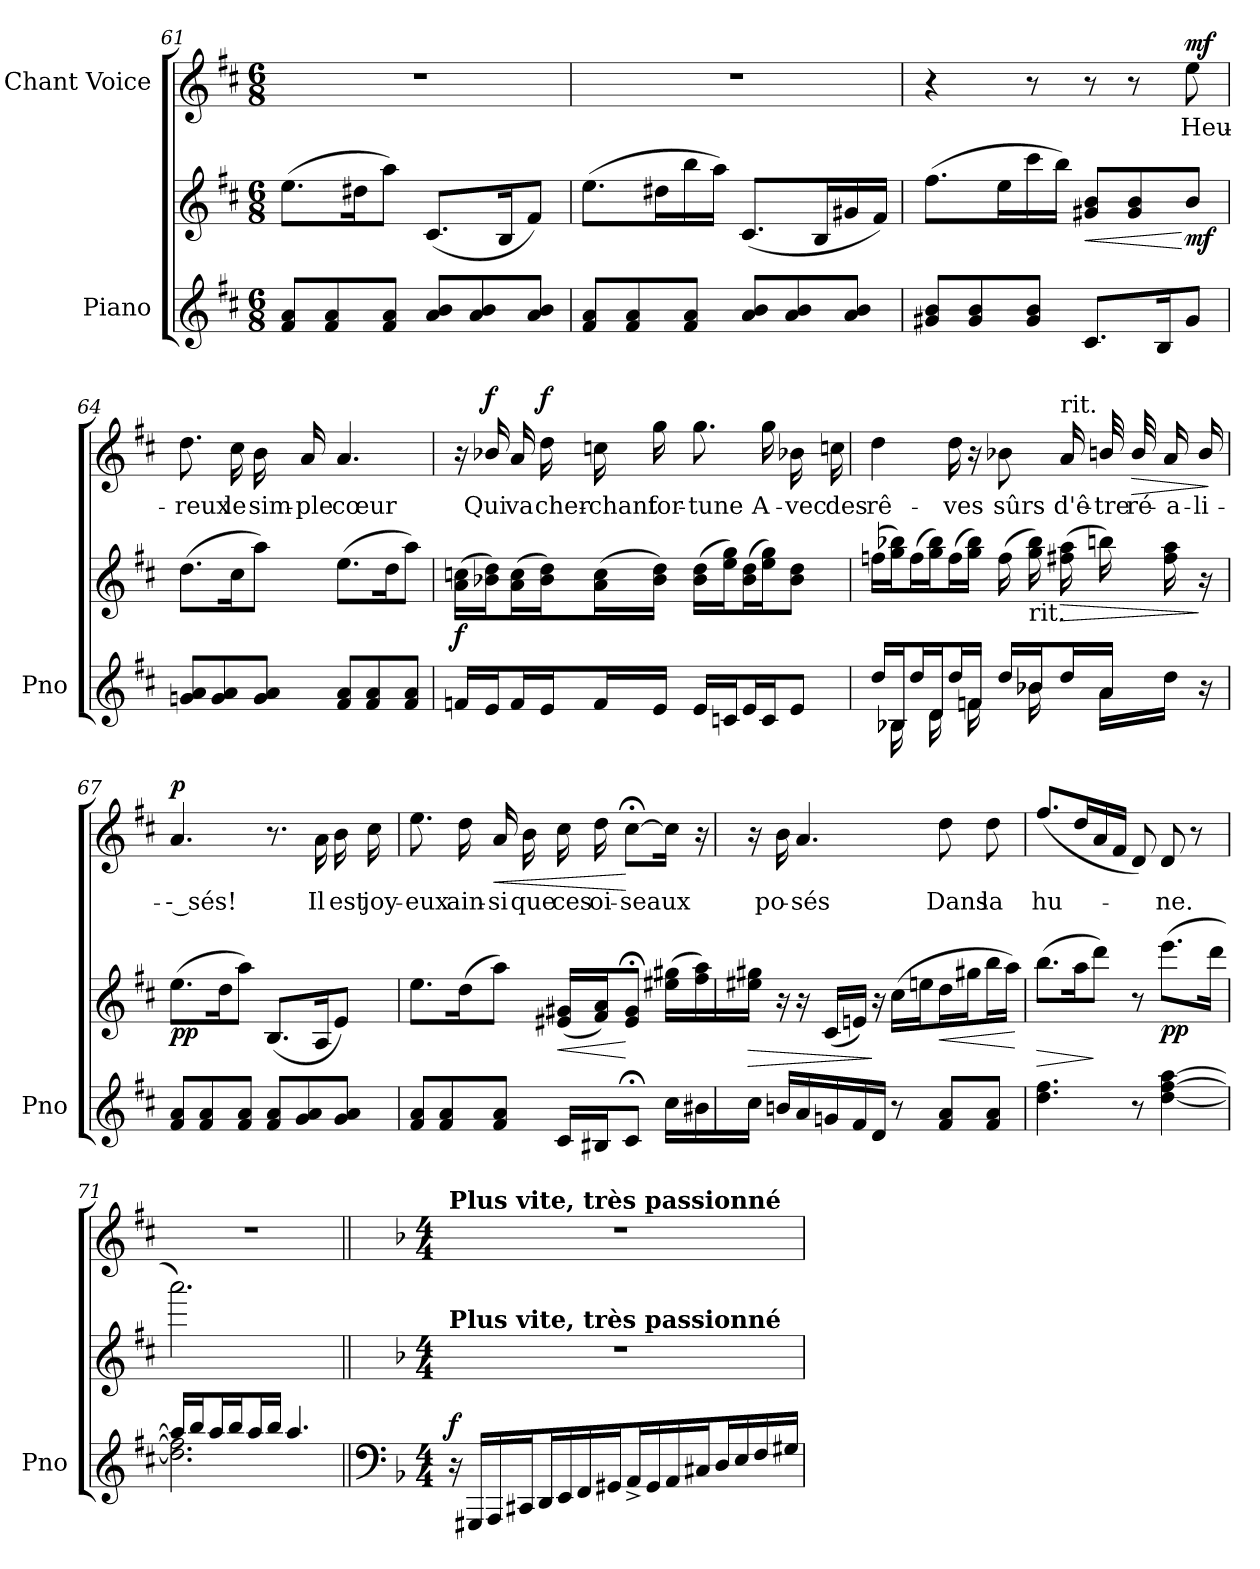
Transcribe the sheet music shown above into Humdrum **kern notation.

**kern	**kern	**dynam	**kern	**text	**dynam
*part2	*part2	*part2	*part1	*part1	*part1
*staff3	*staff2	*staff2/3	*staff1	*staff1	*staff1
*I"Piano	*	*	*I"Chant Voice	*	*
*I'Pno	*	*	*	*	*
*clefG2	*clefG2	*	*clefG2	*	*
*k[f#c#]	*k[f#c#]	*	*k[f#c#]	*	*
*M6/8	*M6/8	*	*M6/8	*	*
=61	=61	=61	=61	=61	=61
8f#/ 8a/L	(8.ee\L	.	2.r	.	.
8f#/ 8a/	.	.	.	.	.
.	16dd#X\K	.	.	.	.
8f#/ 8a/J	8aa\J)	.	.	.	.
8a/ 8b/L	(8.c#/L	.	.	.	.
8a/ 8b/	.	.	.	.	.
.	16B/K	.	.	.	.
8a/ 8b/J	8f#/J)	.	.	.	.
=62	=62	=62	=62	=62	=62
8f#/ 8a/L	(8.ee\L	.	2.r	.	.
8f#/ 8a/	.	.	.	.	.
.	16dd#X\L	.	.	.	.
8f#/ 8a/J	16bb\	.	.	.	.
.	16aa\JJ)	.	.	.	.
8a/ 8b/L	(8.c#/L	.	.	.	.
8a/ 8b/	.	.	.	.	.
.	16B/L	.	.	.	.
8a/ 8b/J	16g#X/	.	.	.	.
.	16f#/JJ)	.	.	.	.
=63	=63	=63	=63	=63	=63
8g#X/ 8b/L	(8.ff#\L	.	4r	.	.
8g#/ 8b/	.	.	.	.	.
.	16ee\L	.	.	.	.
8g#/ 8b/J	16ccc#\	.	8r	.	.
.	16bb\JJ)	.	.	.	.
!	!	!LO:HP:b	!	!	!
8.c#/L	8g#X/ 8b/L	<	8r	.	.
.	8g#/ 8b/	.	8r	.	.
16B/K	.	.	.	.	.
!	!	!LO:DY:n=1:b	!	!	!LO:DY:a
8g#/J	8b/J	[ mf	8ee\	Heu-	mf
=64	=64	=64	=64	=64	=64
8gn/ 8a/L	(8.dd\L	.	8.dd\	-reux	.
8g/ 8a/	.	.	.	.	.
.	16cc#\K	.	16cc#\	le	.
8g/ 8a/J	8aa\J)	.	16b\	sim-	.
.	.	.	16a/	-ple	.
8f#/ 8a/L	(8.ee\L	.	4.a/	cœur	.
8f#/ 8a/	.	.	.	.	.
.	16dd\K	.	.	.	.
8f#/ 8a/J	8aa\J)	.	.	.	.
=65	=65	=65	=65	=65	=65
!	!	!LO:DY:b	!	!	!
16fn/LL	(16a\ 16ccn\LL	f	16r	.	.
!	!	!	!	!	!LO:DY:a
16e/J	16b-X\ 16dd\J)	.	16b-X/	Qui	f
16f/L	(16a\ 16cc\L	.	16a/	va	.
!	!	!	!	!	!LO:DY:a
16e/J	16b-\ 16dd\J)	.	16dd\	cher-	f
16f/L	(16a\ 16cc\L	.	16ccn\	-chant	.
16e/JJ	16b-\ 16dd\JJ)	.	16gg\	for-	.
16e/LL	(16b-\ 16dd\LL	.	8.gg\	-tune	.
16cn/J	16ee\ 16gg\J)	.	.	.	.
16e/L	(16b-\ 16dd\L	.	.	.	.
16c/J	16ee\ 16gg\J)	.	16gg\	A-	.
8e/J	8b-\ 8dd\J	.	16b-X\	-vec	.
.	.	.	16ccn\	des	.
=66	=66	=66	=66	=66	=66
*^	*	*	*	*	*
16dd/LL	16ryy	(16ffn\LL	.	4dd\	rê-	.
16B-X/J	16B-\	16gg\ 16bb-X\J)	.	.	.	.
16dd/L	16ryy	(16ff\L	.	.	.	.
16d/J	16d\	16gg\ 16bb-\J)	.	.	.	.
16dd/L	16ryy	(16ff\L	.	16dd\	-ves	.
16fn/JJ	16f\	16gg\ 16bb-\JJ)	.	16r	.	.
16dd/LL	16ryy	(16ff\LL	.	8b-X\	sûrs	.
!	!	!LO:TX:b:t=rit.	!	!	!	!
16b-X/J	16b-\	16gg\ 16bb-\J)	.	.	.	.
!	!	!	!	!LO:TX:a:t=rit.	!	!
!	!	!	!LO:HP:b	!	!	!
16dd/L	16ryy	(16ff#X\ 16aa\L	>	16a/	d'ê-	.
16a/JJ	16a\LL	16bbn\J)	.	32bn/	-tre	.
!	!	!	!	!	!	!LO:HP:b
.	.	.	.	32b/	ré-	>
16ryy	16dd\JJ	16ff#\ 16aa\JL	.	16a/	-a-	.
16r	16ryy	16r	]	16b/	-li-	.
*v	*v	*	*	*	*	*
.	.	.	.	.	]
=67	=67	=67	=67	=67	=67
!	!	!LO:DY:b	!	!	!LO:DY:a
8f#/ 8a/L	(8.ee\L	pp	4.a/	-- sés!	p
8f#/ 8a/	.	.	.	.	.
.	16dd\K	.	.	.	.
8f#/ 8a/J	8aa\J)	.	.	.	.
8f#/ 8a/L	(8.B/L	.	8.r	.	.
8g/ 8a/	.	.	.	.	.
.	16A/K	.	16a\	Il	.
8g/ 8a/J	8e/J)	.	16b\	est	.
.	.	.	16cc#\	joy-	.
=68	=68	=68	=68	=68	=68
8f#/ 8a/L	8.ee\L	.	8.ee\	-eux	.
8f#/ 8a/	.	.	.	.	.
.	(16dd\K	.	16dd\	ain-	.
!	!	!	!	!	!LO:HP:b
8f#/ 8a/J	8aa\J)	.	16a/	-si	<
.	.	.	16b\	que	.
!	!	!LO:HP:b	!	!	!
16c#/LL	(16e#X/ 16g#X/LL	<	16cc#\	ces	.
16B#X/J	16f#/ 16a/J)	.	16dd\	oi-	.
8c#;</J	8e#/;< 8g#/;<J	[	[8cc#;<\L	-seaux	[
16cc#\LL	(16ee#X\ 16gg#X\LL	.	16cc#\Jk]	.	.
16b#X\	16ff#\ 16aa\)	.	16r	.	.
=69	=69	=69	=69	=69	=69
!	!	!LO:HP:b	!	!	!
16cc#\JJ	16ee#X\ 16gg#X\JJ	>	16r	.	.
16bn/LL	16r	.	16b\	po-	.
16a/	16r	.	4.a/	-sés	.
16gn/	(16c#/LL	.	.	.	.
16f#/	16en/JJ)	.	.	.	.
16d/JJ	16r	]	.	.	.
8r	(16cc#\LL	.	.	.	.
.	16een\J	.	.	.	.
!	!	!LO:HP:b	!	!	!
8f#/ 8a/L	16dd\L	<	8dd\	Dans	.
.	16gg#X\J	.	.	.	.
8f#/ 8a/J	16bb\L	.	8dd\	la	.
.	16aa\JJ)	.	.	.	.
.	.	[	.	.	.
=70	=70	=70	=70	=70	=70
!	!	!LO:HP:b	!	!	!
4.dd\ 4.ff#\	(8.bb\L	>	(8.ff#/L	hu-	.
.	16aa\K	.	16dd/L	.	.
.	8ddd\J)	]	16a/	.	.
.	.	.	16f#/JJ	.	.
8r	8r	.	8d/)	.	.
!	!	!LO:DY:b	!	!	!
[4dd\ [4ff#\ [>4aa\	(8.eee\L	pp	8d/	-ne.	.
.	.	.	8r	.	.
.	16ddd\Jk	.	.	.	.
=71	=71	=71	=71	=71	=71
*^	*	*	*	*	*
16aa/LL]	2.dd\] 2.ff#\]	2.aaa\)	.	2.r	.	.
16bb/J	.	.	.	.	.	.
16aa/L	.	.	.	.	.	.
16bb/J	.	.	.	.	.	.
16aa/L	.	.	.	.	.	.
16bb/JJ	.	.	.	.	.	.
4.aa/	.	.	.	.	.	.
*v	*v	*	*	*	*	*
=72||	=72||	=72||	=72||	=72||	=72||
*clefF4	*	*	*	*	*
*k[b-]	*k[b-]	*	*k[b-]	*	*
*M4/4	*M4/4	*	*M4/4	*	*
!	!	!	!LO:TX:a:B:t=Plus vite, très passionné	!	!
!	!LO:TX:a:B:t=Plus vite, très passionné	!	!	!	!
!	!	!LO:DY:a=2	!	!	!
16r	1r	f	1r	.	.
16GGG#X/LL	.	.	.	.	.
16AAA/	.	.	.	.	.
16CC#X/J	.	.	.	.	.
16DD/L	.	.	.	.	.
16EE/	.	.	.	.	.
16FF/	.	.	.	.	.
16GG#X/J	.	.	.	.	.
16AA^>/L	.	.	.	.	.
16GG#/	.	.	.	.	.
16AA/	.	.	.	.	.
16C#X/J	.	.	.	.	.
16D/L	.	.	.	.	.
16E/	.	.	.	.	.
16F/	.	.	.	.	.
16G#X/JJ	.	.	.	.	.
=	=	=	=	=	=
*-	*-	*-	*-	*-	*-
